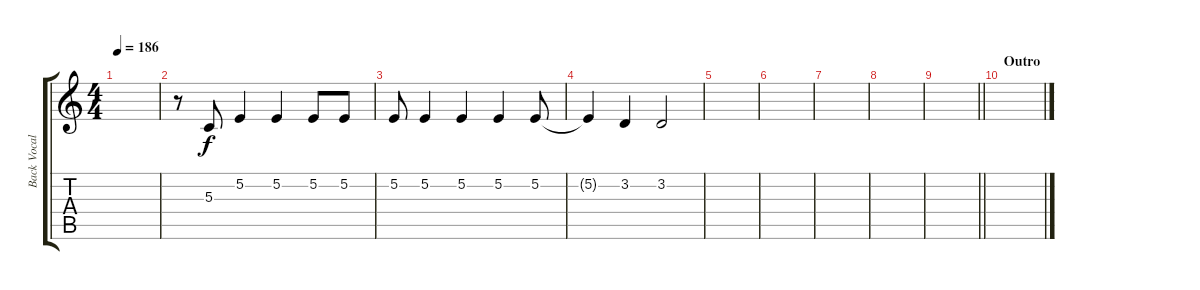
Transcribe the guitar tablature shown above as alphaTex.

\track ("Back Vocals" "Back Vocal") {instrument tenorsax}
\staff {score tabs}
\tuning (E4 B3 G3 D3 A2 E2) {hide}
\ts (4 4)
\tempo 186
\clef g2
\ks c
|
r.8 5.3.8 5.2.4 5.2.4 5.2.8 5.2.8 |
5.2.8 5.2.4 5.2.4 5.2.4 5.2.8 |
5.2{t}.4 3.2.4 3.2.2 |
|
|
|
|
\barLineRight lightlight
|
\section ("" "Outro")
